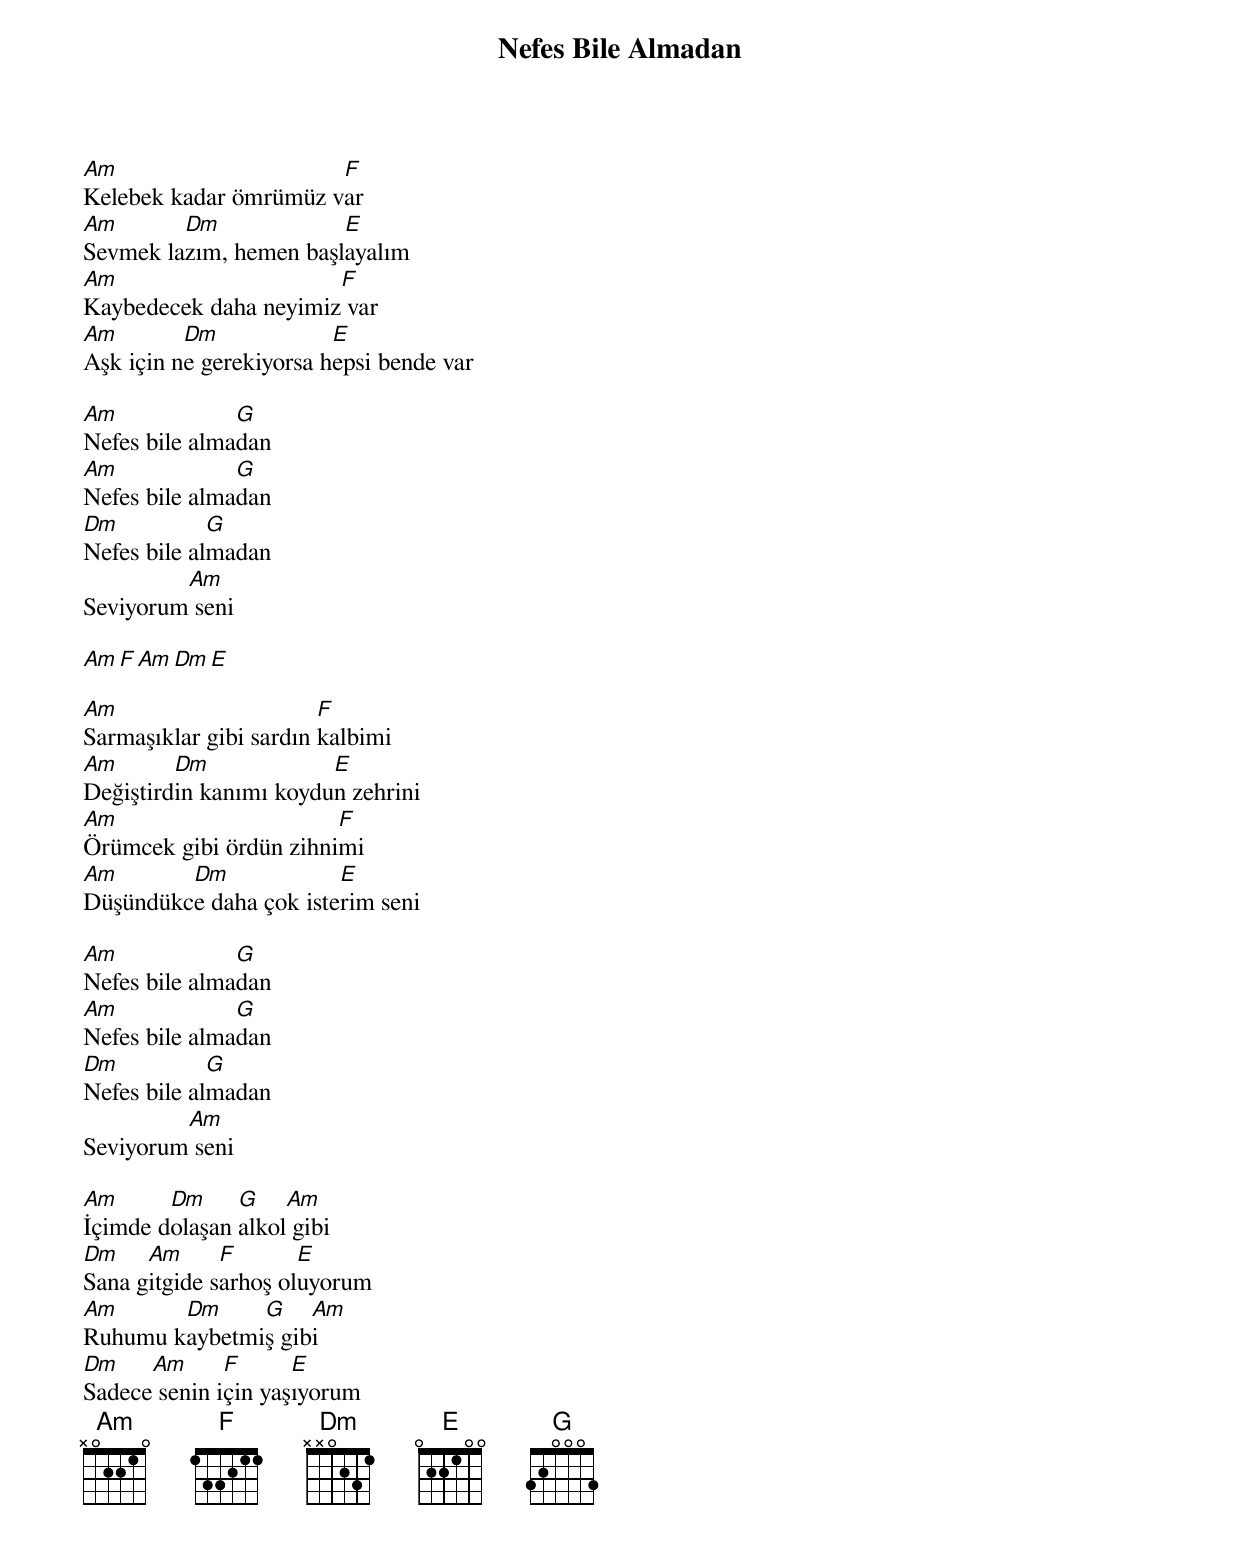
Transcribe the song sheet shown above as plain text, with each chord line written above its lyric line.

{title: Nefes Bile Almadan}
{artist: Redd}

Am                     F
Kelebek kadar ömrümüz var
Am       Dm             E
Sevmek lazım, hemen başlayalım
Am                     F
Kaybedecek daha neyimiz var
Am        Dm             E
Aşk için ne gerekiyorsa hepsi bende var

Am             G
Nefes bile almadan
Am             G
Nefes bile almadan
Dm           G
Nefes bile almadan
         Am
Seviyorum seni

Am  F  Am  Dm  E

Am                      F
Sarmaşıklar gibi sardın kalbimi
Am       Dm             E
Değiştirdin kanımı koydun zehrini
Am                      F
Örümcek gibi ördün zihnimi
Am       Dm             E
Düşündükce daha çok isterim seni

Am             G
Nefes bile almadan
Am             G
Nefes bile almadan
Dm           G
Nefes bile almadan
         Am
Seviyorum seni

Am      Dm     G    Am
İçimde dolaşan alkol gibi
Dm    Am      F       E
Sana gitgide sarhoş oluyorum
Am      Dm     G    Am
Ruhumu kaybetmiş gibi
Dm    Am      F      E
Sadece senin için yaşıyorum
